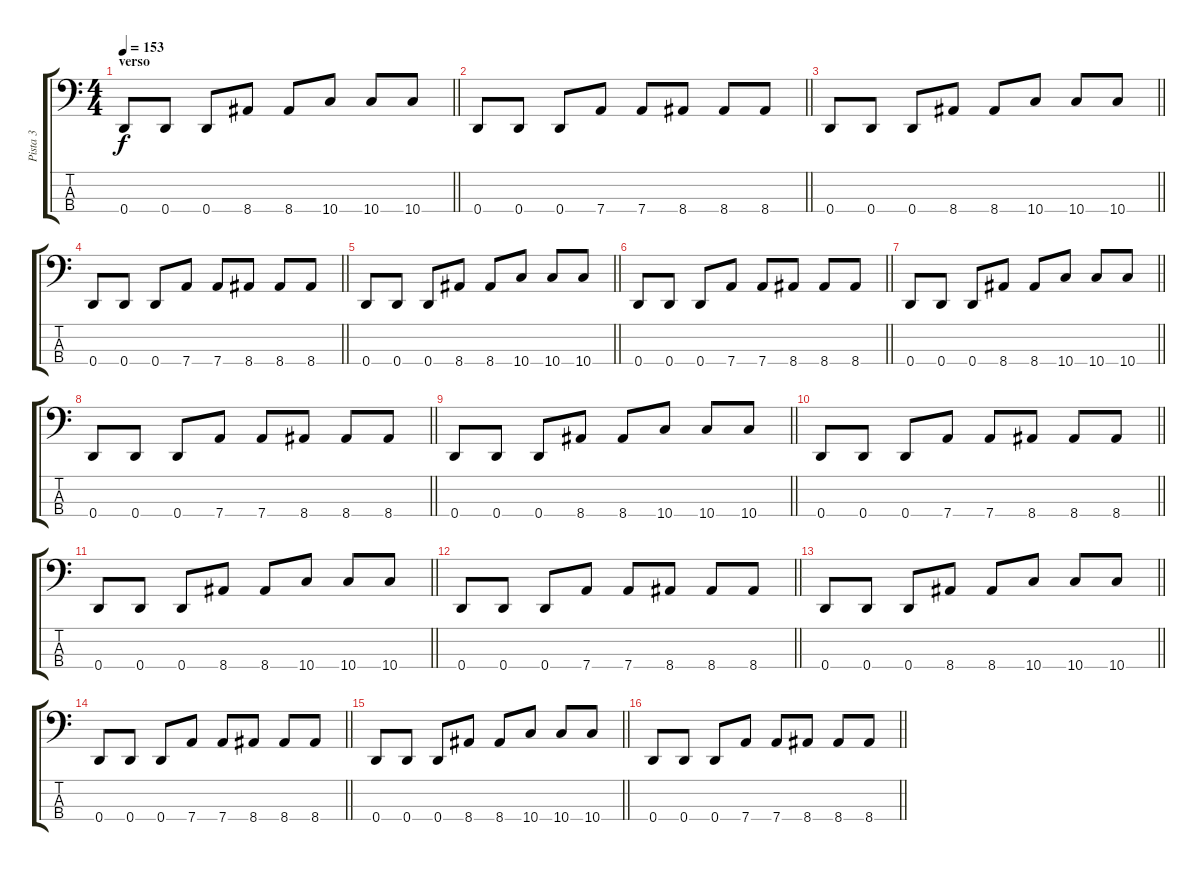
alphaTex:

\track ("Pista 3" "Pista 3") {instrument electricbasspick}
\staff {score tabs}
\tuning (G2 D2 A1 D1) {hide}
\ts (4 4)
\section ("" "verso")
\tempo 153
\clef f4
\barLineRight lightlight
\ks c
0.4.8{dy f} 0.4.8 0.4.8 8.4.8 8.4.8 10.4.8 10.4.8 10.4.8 |
\barLineRight lightlight
0.4.8 0.4.8 0.4.8 7.4.8 7.4.8 8.4.8 8.4.8 8.4.8 |
\barLineRight lightlight
0.4.8 0.4.8 0.4.8 8.4.8 8.4.8 10.4.8 10.4.8 10.4.8 |
\barLineRight lightlight
0.4.8 0.4.8 0.4.8 7.4.8 7.4.8 8.4.8 8.4.8 8.4.8 |
\barLineRight lightlight
0.4.8 0.4.8 0.4.8 8.4.8 8.4.8 10.4.8 10.4.8 10.4.8 |
\barLineRight lightlight
0.4.8 0.4.8 0.4.8 7.4.8 7.4.8 8.4.8 8.4.8 8.4.8 |
\barLineRight lightlight
0.4.8 0.4.8 0.4.8 8.4.8 8.4.8 10.4.8 10.4.8 10.4.8 |
\barLineRight lightlight
0.4.8 0.4.8 0.4.8 7.4.8 7.4.8 8.4.8 8.4.8 8.4.8 |
\barLineRight lightlight
0.4.8 0.4.8 0.4.8 8.4.8 8.4.8 10.4.8 10.4.8 10.4.8 |
\barLineRight lightlight
0.4.8 0.4.8 0.4.8 7.4.8 7.4.8 8.4.8 8.4.8 8.4.8 |
\barLineRight lightlight
0.4.8 0.4.8 0.4.8 8.4.8 8.4.8 10.4.8 10.4.8 10.4.8 |
\barLineRight lightlight
0.4.8 0.4.8 0.4.8 7.4.8 7.4.8 8.4.8 8.4.8 8.4.8 |
\barLineRight lightlight
0.4.8 0.4.8 0.4.8 8.4.8 8.4.8 10.4.8 10.4.8 10.4.8 |
\barLineRight lightlight
0.4.8 0.4.8 0.4.8 7.4.8 7.4.8 8.4.8 8.4.8 8.4.8 |
\barLineRight lightlight
0.4.8 0.4.8 0.4.8 8.4.8 8.4.8 10.4.8 10.4.8 10.4.8 |
\barLineRight lightlight
0.4.8 0.4.8 0.4.8 7.4.8 7.4.8 8.4.8 8.4.8 8.4.8
